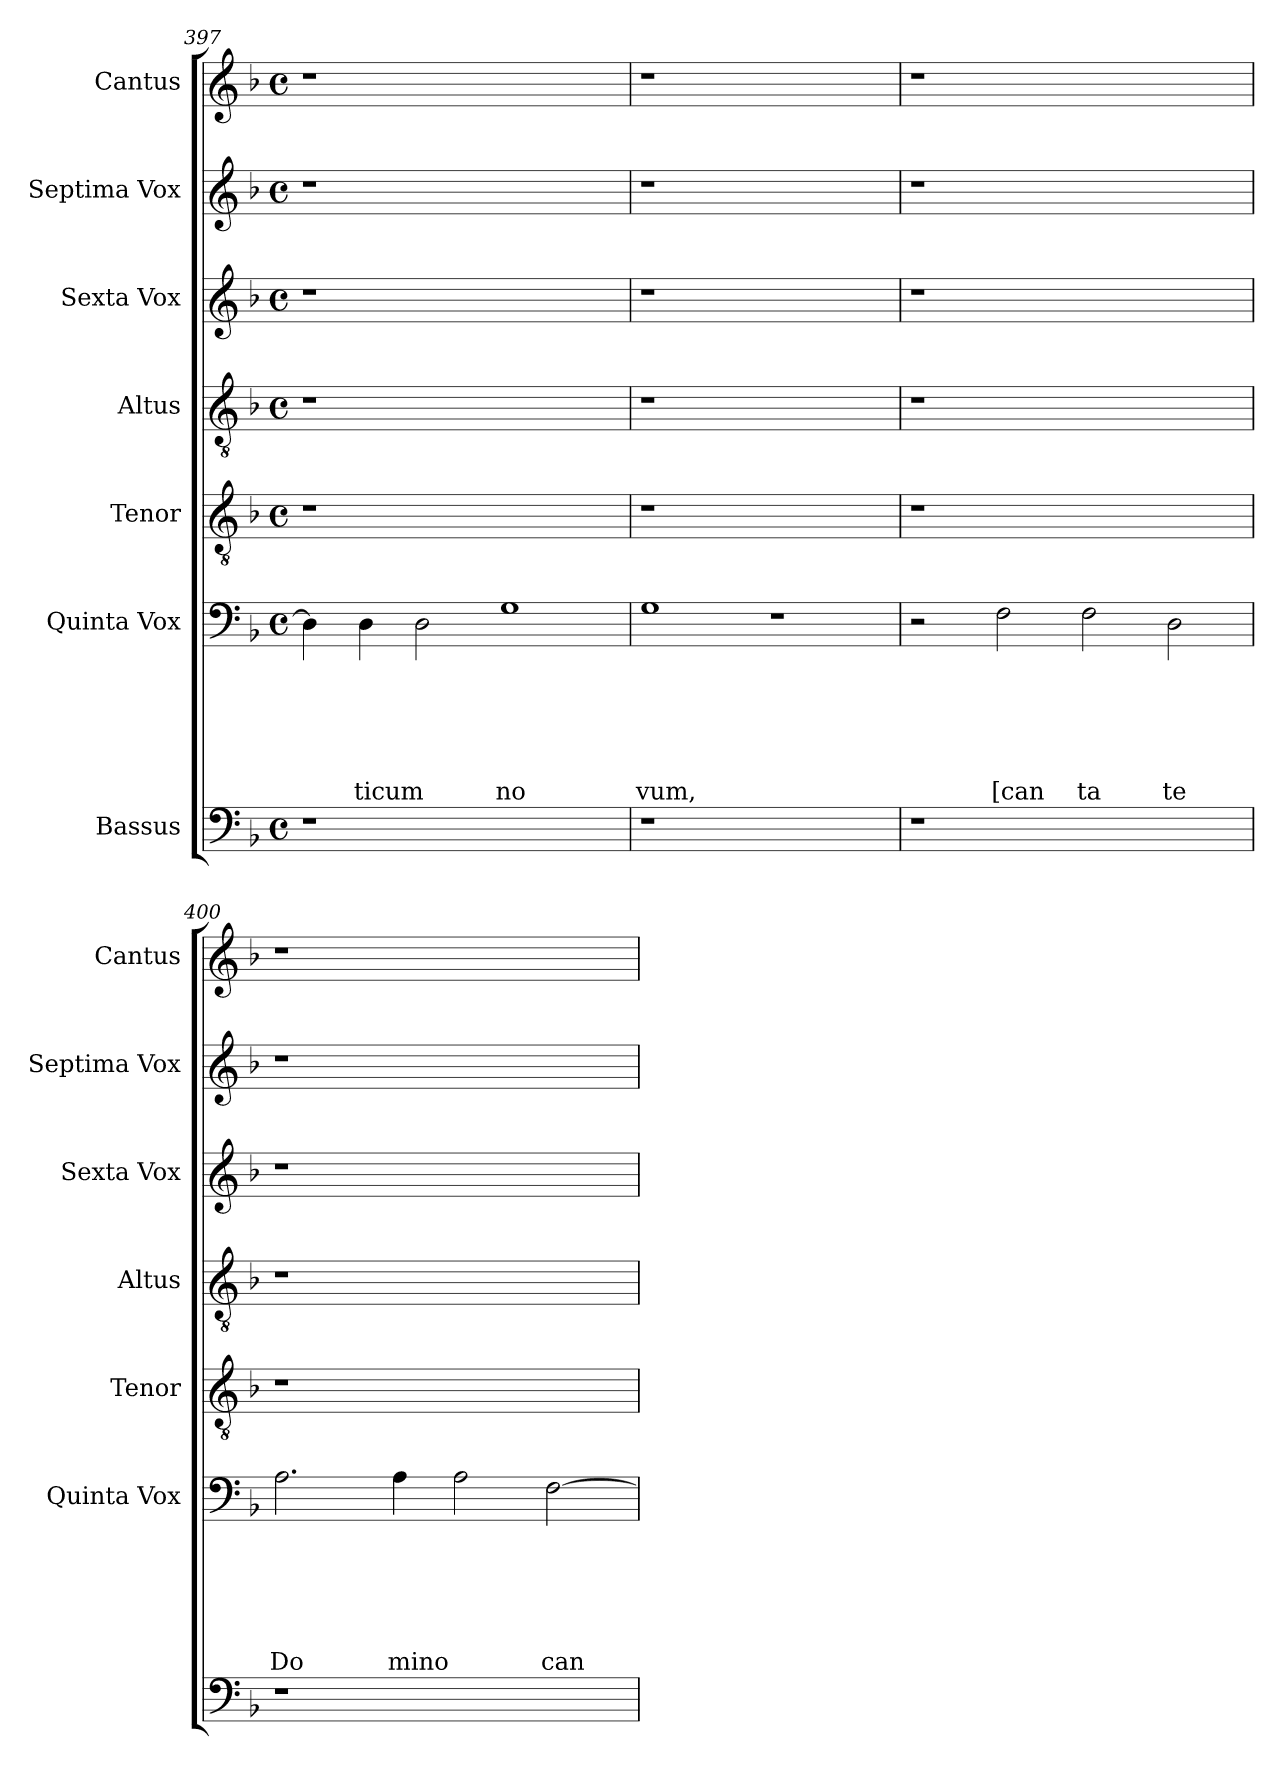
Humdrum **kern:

**kern	**kern	**text	**text	**text	**text	**text	**text	**kern	**kern	**kern	**kern	**kern
*part7	*part6	*part6	*part6	*part6	*part6	*part6	*part6	*part5	*part4	*part3	*part2	*part1
*staff7	*staff6	*staff6	*staff6	*staff6	*staff6	*staff6	*staff6	*staff5	*staff4	*staff3	*staff2	*staff1
*I"Bassus	*I"Quinta Vox	*	*	*	*	*	*	*I"Tenor	*I"Altus	*I"Sexta Vox	*I"Septima Vox	*I"Cantus
*	*I'Quinta Vox	*	*	*	*	*	*	*I'Tenor	*I'Altus	*I'Sexta Vox	*I'Septima Vox	*I'Cantus
*clefF4	*clefF4	*	*	*	*	*	*	*clefGv2	*clefGv2	*clefG2	*clefG2	*clefG2
*k[b-]	*k[b-]	*	*	*	*	*	*	*k[b-]	*k[b-]	*k[b-]	*k[b-]	*k[b-]
*F:	*F:	*	*	*	*	*	*	*F:	*F:	*F:	*F:	*F:
*M4/4	*M4/4	*	*	*	*	*	*	*M4/4	*M4/4	*M4/4	*M4/4	*M4/4
*met(c)	*met(c)	*	*	*	*	*	*	*met(c)	*met(c)	*met(c)	*met(c)	*met(c)
=397	=397	=397	=397	=397	=397	=397	=397	=397	=397	=397	=397	=397
1r	4D\]	.	.	.	.	.	.	1r	1r	1r	1r	1r
!	!	!	!	!	!	!	!LO:LY:b	!	!	!	!	!
.	4D\	.	.	.	.	.	ticum	.	.	.	.	.
.	2D\	.	.	.	.	.	.	.	.	.	.	.
!	!	!	!	!	!	!	!LO:LY:b	!	!	!	!	!
1ryy	1G	.	.	.	.	.	no	1ryy	1ryy	1ryy	1ryy	1ryy
=398	=398	=398	=398	=398	=398	=398	=398	=398	=398	=398	=398	=398
!	!	!	!	!	!	!	!LO:LY:b	!	!	!	!	!
1r	1G	.	.	.	.	.	vum,	1r	1r	1r	1r	1r
1ryy	1r	.	.	.	.	.	.	1ryy	1ryy	1ryy	1ryy	1ryy
=399	=399	=399	=399	=399	=399	=399	=399	=399	=399	=399	=399	=399
1r	2r	.	.	.	.	.	.	1r	1r	1r	1r	1r
!	!	!	!	!	!	!	!LO:LY:b	!	!	!	!	!
.	2F\	.	.	.	.	.	[can	.	.	.	.	.
!	!	!	!	!	!	!	!LO:LY:b	!	!	!	!	!
1ryy	2F\	.	.	.	.	.	ta	1ryy	1ryy	1ryy	1ryy	1ryy
!	!	!	!	!	!	!	!LO:LY:b	!	!	!	!	!
.	2D\	.	.	.	.	.	te	.	.	.	.	.
=400	=400	=400	=400	=400	=400	=400	=400	=400	=400	=400	=400	=400
!	!	!	!	!	!	!	!LO:LY:b	!	!	!	!	!
1r	2.A\	.	.	.	.	.	Do	1r	1r	1r	1r	1r
!	!	!	!	!	!	!	!LO:LY:b	!	!	!	!	!
.	4A\	.	.	.	.	.	mino	.	.	.	.	.
1ryy	2A\	.	.	.	.	.	.	1ryy	1ryy	1ryy	1ryy	1ryy
!	!	!	!	!	!	!	!LO:LY:b	!	!	!	!	!
.	[<2F\	.	.	.	.	.	can	.	.	.	.	.
=	=	=	=	=	=	=	=	=	=	=	=	=
*-	*-	*-	*-	*-	*-	*-	*-	*-	*-	*-	*-	*-
